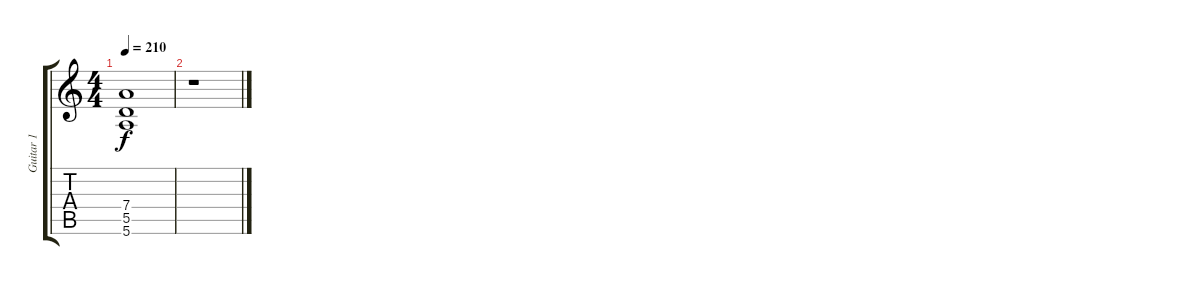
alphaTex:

\track ("Guitar 1" "Guitar 1") {instrument distortionguitar}
\staff {score tabs}
\tuning (E4 B3 G3 D3 A2 E2) {hide}
\ts (4 4)
\tempo 210
\clef g2
\ks c
(7.4 5.5 5.6).1{dy f} |
r.1
